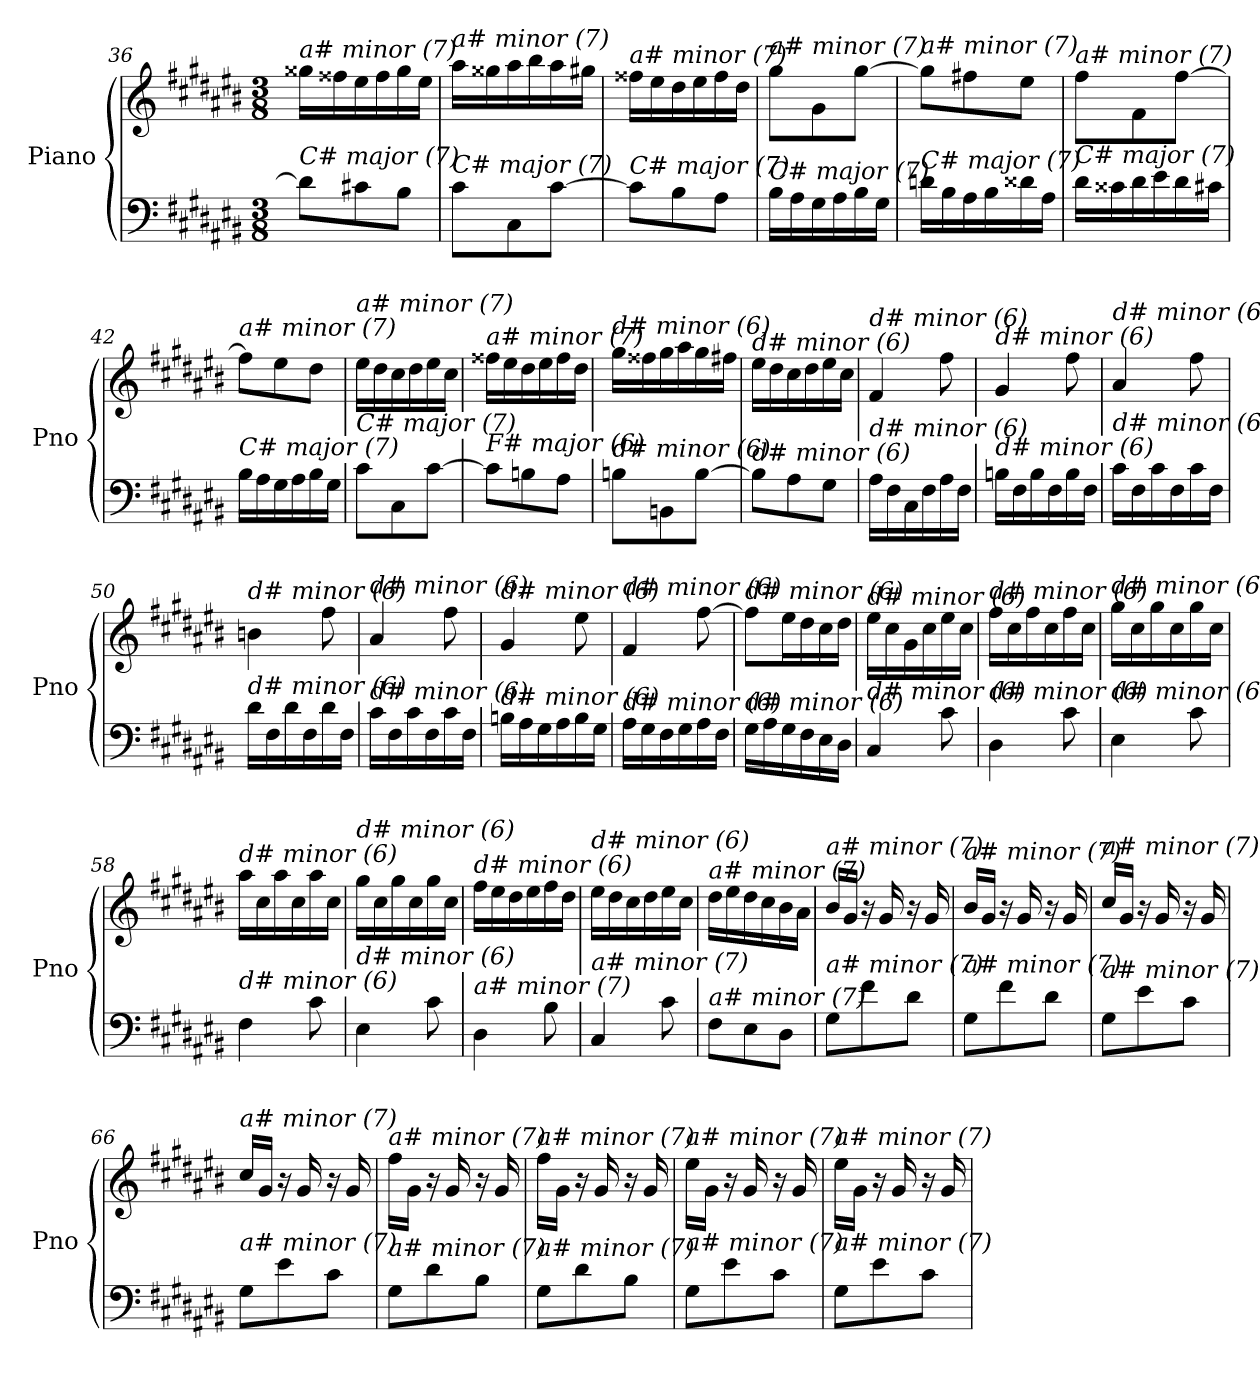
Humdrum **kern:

**kern	**kern
*part1	*part1
*staff2	*staff1
*I"Piano	*
*I'Pno	*
*clefF4	*clefG2
*k[f#c#g#d#a#e#b#]	*k[f#c#g#d#a#e#b#]
*M3/8	*M3/8
=36	=36
!	!LO:TX:i:t=a# minor (7)
!LO:TX:i:t=C# major (7)	!
8d#\L]	16gg##X\LL
.	16ff##X\
8c#X\	16ee#\
.	16ff##\
8B#\J	16gg##\
.	16ee#\JJ
=37	=37
!	!LO:TX:i:t=a# minor (7)
!LO:TX:i:t=C# major (7)	!
8c#\L	16aa#\LL
.	16gg##X\
8C#\	16aa#\
.	16bb#\
[8c#\J	16aa#\
.	16gg#X\JJ
=38	=38
!	!LO:TX:i:t=a# minor (7)
!LO:TX:i:t=C# major (7)	!
8c#\L]	16ff##X\LL
.	16ee#\
8B#\	16dd#\
.	16ee#\
8A#\J	16ff##\
.	16dd#\JJ
=39	=39
!	!LO:TX:i:t=a# minor (7)
!LO:TX:i:t=C# major (7)	!
16B#\LL	8gg#\L
16A#\	.
16G#\	8g#\
16A#\	.
16B#\	[8gg#\J
16G#\JJ	.
!!LO:LB:g=z
=40	=40
!	!LO:TX:i:t=a# minor (7)
!LO:TX:i:t=C# major (7)	!
16dni\LL	8gg#\L]
16B#\	.
16A#\	8ff#X\
16B#\	.
16d##i\	8ee#\J
16A#\JJ	.
=41	=41
!	!LO:TX:i:t=a# minor (7)
!LO:TX:i:t=C# major (7)	!
16d#\LL	8ff#\L
16c##Xj\	.
16d#\	8f#\
16e#\	.
16d#\	[8ff#\J
16c#X\JJ	.
=42	=42
!	!LO:TX:i:t=a# minor (7)
!LO:TX:i:t=C# major (7)	!
16B#\LL	8ff#\L]
16A#\	.
16G#\	8ee#\
16A#\	.
16B#\	8dd#\J
16G#\JJ	.
=43	=43
!	!LO:TX:i:t=a# minor (7)
!LO:TX:i:t=C# major (7)	!
8c#\L	16ee#\LL
.	16dd#\
8C#\	16cc#\
.	16dd#\
[8c#\J	16ee#\
.	16cc#\JJ
=44	=44
!	!LO:TX:i:t=a# minor (7)
!LO:TX:i:t=F# major (6)	!
8c#\L]	16ff##X\LL
.	16ee#\
8Bn\	16dd#\
.	16ee#\
8A#\J	16ff##\
.	16dd#\JJ
=45	=45
!	!LO:TX:i:t=d# minor (6)
!LO:TX:i:t=d# minor (6)	!
8Bn\L	16gg#\LL
.	16ff##Xj\
8BBn\	16gg#\
.	16aa#\
[8B\J	16gg#\
.	16ff#X\JJ
!!LO:LB:g=z
=46	=46
!	!LO:TX:i:t=d# minor (6)
!LO:TX:i:t=d# minor (6)	!
8B\L]	16ee#\LL
.	16dd#\
8A#\	16cc#\
.	16dd#\
8G#\J	16ee#\
.	16cc#\JJ
=47	=47
!	!LO:TX:i:t=d# minor (6)
!LO:TX:i:t=d# minor (6)	!
16A#\LL	4f#/
16F#\	.
16C#\	.
16F#\	.
16A#\	8ff#\
16F#\JJ	.
=48	=48
!	!LO:TX:i:t=d# minor (6)
!LO:TX:i:t=d# minor (6)	!
16Bn\LL	4g#/
16F#\	.
16B\	.
16F#\	.
16B\	8ff#\
16F#\JJ	.
=49	=49
!	!LO:TX:i:t=d# minor (6)
!LO:TX:i:t=d# minor (6)	!
16c#\LL	4a#/
16F#\	.
16c#\	.
16F#\	.
16c#\	8ff#\
16F#\JJ	.
=50	=50
!	!LO:TX:i:t=d# minor (6)
!LO:TX:i:t=d# minor (6)	!
16d#\LL	4bn\
16F#\	.
16d#\	.
16F#\	.
16d#\	8ff#\
16F#\JJ	.
=51	=51
!	!LO:TX:i:t=d# minor (6)
!LO:TX:i:t=d# minor (6)	!
16c#\LL	4a#/
16F#\	.
16c#\	.
16F#\	.
16c#\	8ff#\
16F#\JJ	.
=52	=52
!	!LO:TX:i:t=d# minor (6)
!LO:TX:i:t=d# minor (6)	!
16Bn\LL	4g#/
16A#\	.
16G#\	.
16A#\	.
16B\	8ee#\
16G#\JJ	.
!!LO:LB:g=z
=53	=53
!	!LO:TX:i:t=d# minor (6)
!LO:TX:i:t=d# minor (6)	!
16A#\LL	4f#/
16G#\	.
16F#\	.
16G#\	.
16A#\	[8ff#\
16F#\JJ	.
=54	=54
!	!LO:TX:i:t=d# minor (6)
!LO:TX:i:t=d# minor (6)	!
16G#\LL	8ff#\L]
16A#\	.
16G#\	16ee#\L
16F#\	16dd#\
16E#\	16cc#\
16D#\JJ	16dd#\JJ
=55	=55
!	!LO:TX:i:t=d# minor (6)
!LO:TX:i:t=d# minor (6)	!
4C#/	16ee#\LL
.	16cc#\
.	16g#\
.	16cc#\
8c#\	16ee#\
.	16cc#\JJ
=56	=56
!	!LO:TX:i:t=d# minor (6)
!LO:TX:i:t=d# minor (6)	!
4D#\	16ff#\LL
.	16cc#\
.	16ff#\
.	16cc#\
8c#\	16ff#\
.	16cc#\JJ
=57	=57
!	!LO:TX:i:t=d# minor (6)
!LO:TX:i:t=d# minor (6)	!
4E#\	16gg#\LL
.	16cc#\
.	16gg#\
.	16cc#\
8c#\	16gg#\
.	16cc#\JJ
=58	=58
!	!LO:TX:i:t=d# minor (6)
!LO:TX:i:t=d# minor (6)	!
4F#\	16aa#\LL
.	16cc#\
.	16aa#\
.	16cc#\
8c#\	16aa#\
.	16cc#\JJ
=59	=59
!	!LO:TX:i:t=d# minor (6)
!LO:TX:i:t=d# minor (6)	!
4E#\	16gg#\LL
.	16cc#\
.	16gg#\
.	16cc#\
8c#\	16gg#\
.	16cc#\JJ
!!LO:LB:g=z
=60	=60
!	!LO:TX:i:t=d# minor (6)
!LO:TX:i:t=a# minor (7)	!
4D#\	16ff#\LL
.	16ee#\
.	16dd#\
.	16ee#\
8B#\	16ff#\
.	16dd#\JJ
=61	=61
!	!LO:TX:i:t=d# minor (6)
!LO:TX:i:t=a# minor (7)	!
4C#/	16ee#\LL
.	16dd#\
.	16cc#\
.	16dd#\
8c#\	16ee#\
.	16cc#\JJ
=62	=62
!	!LO:TX:i:t=a# minor (7)
!LO:TX:i:t=a# minor (7)	!
8F#\L	16dd#\LL
.	16ee#\
8E#\	16dd#\
.	16cc#\
8D#\J	16b#\
.	16a#\JJ
=63	=63
!	!LO:TX:i:t=a# minor (7)
!LO:TX:i:t=a# minor (7)	!
8G#\L	16b#/LL
.	16g#/JJ
8f#\	16r
.	16g#/
8d#\J	16r
.	16g#/
=64	=64
!	!LO:TX:i:t=a# minor (7)
!LO:TX:i:t=a# minor (7)	!
8G#\L	16b#/LL
.	16g#/JJ
8f#\	16r
.	16g#/
8d#\J	16r
.	16g#/
=65	=65
!	!LO:TX:i:t=a# minor (7)
!LO:TX:i:t=a# minor (7)	!
8G#\L	16cc#/LL
.	16g#/JJ
8e#\	16r
.	16g#/
8c#\J	16r
.	16g#/
!!LO:LB:g=z
=66	=66
!	!LO:TX:i:t=a# minor (7)
!LO:TX:i:t=a# minor (7)	!
8G#\L	16cc#/LL
.	16g#/JJ
8e#\	16r
.	16g#/
8c#\J	16r
.	16g#/
=67	=67
!	!LO:TX:i:t=a# minor (7)
!LO:TX:i:t=a# minor (7)	!
8G#\L	16ff#\LL
.	16g#\JJ
8d#\	16r
.	16g#/
8B#\J	16r
.	16g#/
=68	=68
!	!LO:TX:i:t=a# minor (7)
!LO:TX:i:t=a# minor (7)	!
8G#\L	16ff#\LL
.	16g#\JJ
8d#\	16r
.	16g#/
8B#\J	16r
.	16g#/
=69	=69
!	!LO:TX:i:t=a# minor (7)
!LO:TX:i:t=a# minor (7)	!
8G#\L	16ee#\LL
.	16g#\JJ
8e#\	16r
.	16g#/
8c#\J	16r
.	16g#/
=70	=70
!	!LO:TX:i:t=a# minor (7)
!LO:TX:i:t=a# minor (7)	!
8G#\L	16ee#\LL
.	16g#\JJ
8e#\	16r
.	16g#/
8c#\J	16r
.	16g#/
=	=
*-	*-
